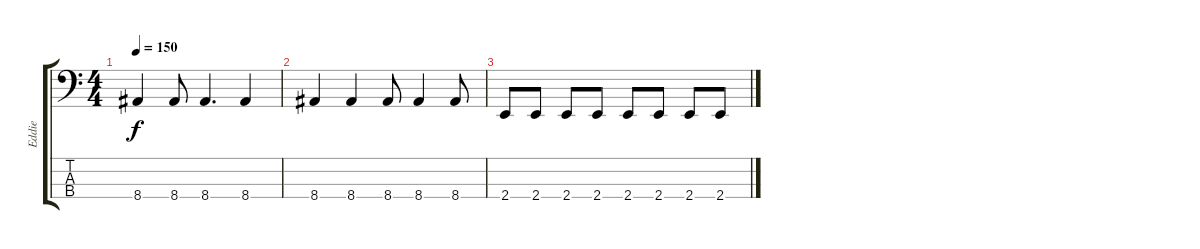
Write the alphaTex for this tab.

\track ("Eddie" "Eddie") {instrument electricbasspick}
\staff {score tabs}
\tuning (G2 D2 A1 D1) {hide}
\ts (4 4)
\tempo 150
\clef f4
\ks c
8.4.4{dy f} 8.4.8 8.4.4{d} 8.4.4 |
8.4.4 8.4.4 8.4.8 8.4.4 8.4.8 |
2.4.8 2.4.8 2.4.8 2.4.8 2.4.8 2.4.8 2.4.8 2.4.8
